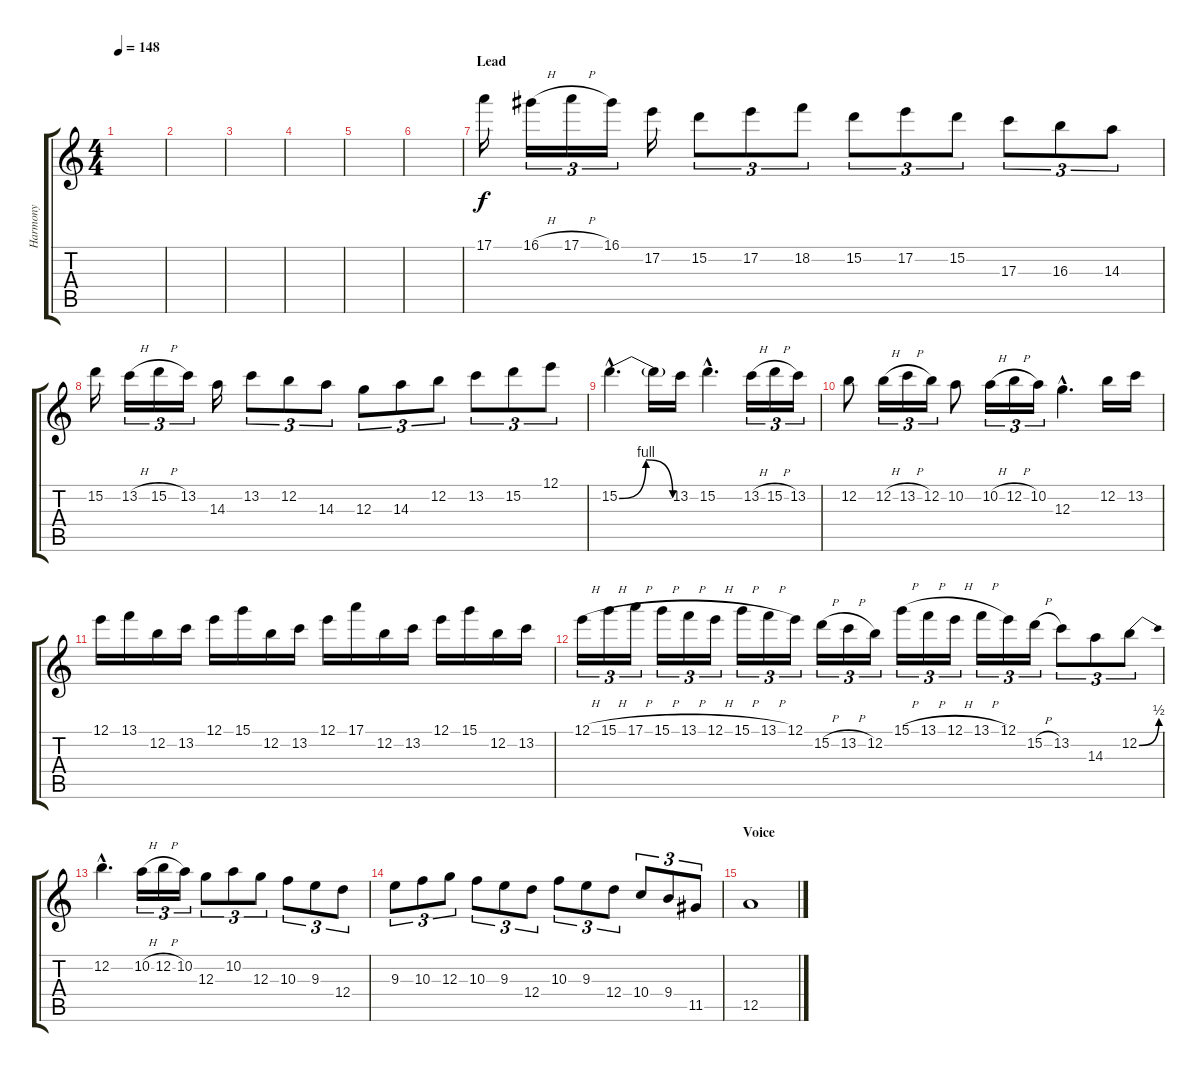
\track ("Harmony" "Harmony") {instrument distortionguitar}
\staff {score tabs}
\tuning (E4 B3 G3 D3 A2 E2) {hide}
\ts (4 4)
\tempo 148
\clef g2
\ks c
|
|
|
|
|
|
\section ("" "Lead")
17.1.16 16.1{h}.16{tu (3 2)} 17.1{h}.16{tu (3 2)} 16.1.16{tu (3 2)} 17.2.16 15.2.8{tu (3 2)} 17.2.8{tu (3 2)} 18.2.8{tu (3 2)} 15.2.8{tu (3 2)} 17.2.8{tu (3 2)} 15.2.8{tu (3 2)} 17.3.8{tu (3 2)} 16.3.8{tu (3 2)} 14.3.8{tu (3 2)} |
15.2.16 13.2{h}.16{tu (3 2)} 15.2{h}.16{tu (3 2)} 13.2.16{tu (3 2)} 14.3.16 13.2.8{tu (3 2)} 12.2.8{tu (3 2)} 14.3.8{tu (3 2)} 12.3.8{tu (3 2)} 14.3.8{tu (3 2)} 12.2.8{tu (3 2)} 13.2.8{tu (3 2)} 15.2.8{tu (3 2)} 12.1.8{tu (3 2)} |
15.2{be (bendrelease 0 0 15 4 45 4 60 0) hac}.4{d} 15.2{t}.16 13.2.16 15.2{hac}.4{d} 13.2{h}.16{tu (3 2)} 15.2{h}.16{tu (3 2)} 13.2.16{tu (3 2)} |
12.2.8 12.2{h}.16{tu (3 2)} 13.2{h}.16{tu (3 2)} 12.2.16{tu (3 2)} 10.2.8 10.2{h}.16{tu (3 2)} 12.2{h}.16{tu (3 2)} 10.2.16{tu (3 2)} 12.3{hac}.4{d} 12.2.16 13.2.16 |
12.1.16 13.1.16 12.2.16 13.2.16 12.1.16 15.1.16 12.2.16 13.2.16 12.1.16 17.1.16 12.2.16 13.2.16 12.1.16 15.1.16 12.2.16 13.2.16 |
12.1{h}.16{tu (3 2)} 15.1{h}.16{tu (3 2)} 17.1{h}.16{tu (3 2)} 15.1{h}.16{tu (3 2)} 13.1{h}.16{tu (3 2)} 12.1{h}.16{tu (3 2)} 15.1{h}.16{tu (3 2)} 13.1{h}.16{tu (3 2)} 12.1.16{tu (3 2)} 15.2{h}.16{tu (3 2)} 13.2{h}.16{tu (3 2)} 12.2.16{tu (3 2)} 15.1{h}.16{tu (3 2)} 13.1{h}.16{tu (3 2)} 12.1{h}.16{tu (3 2)} 13.1{h}.16{tu (3 2)} 12.1.16{tu (3 2)} 15.2{h}.16{tu (3 2)} 13.2.8{tu (3 2)} 14.3.8{tu (3 2)} 12.2{be (bend 0 0 60 2)}.8{tu (3 2)} |
12.2{hac}.4{d} 10.2{h}.16{tu (3 2)} 12.2{h}.16{tu (3 2)} 10.2.16{tu (3 2)} 12.3.8{tu (3 2)} 10.2.8{tu (3 2)} 12.3.8{tu (3 2)} 10.3.8{tu (3 2)} 9.3.8{tu (3 2)} 12.4.8{tu (3 2)} |
9.3.8{tu (3 2)} 10.3.8{tu (3 2)} 12.3.8{tu (3 2)} 10.3.8{tu (3 2)} 9.3.8{tu (3 2)} 12.4.8{tu (3 2)} 10.3.8{tu (3 2)} 9.3.8{tu (3 2)} 12.4.8{tu (3 2)} 10.4.8{tu (3 2)} 9.4.8{tu (3 2)} 11.5.8{tu (3 2)} |
\section ("" "Voice")
12.5.1
